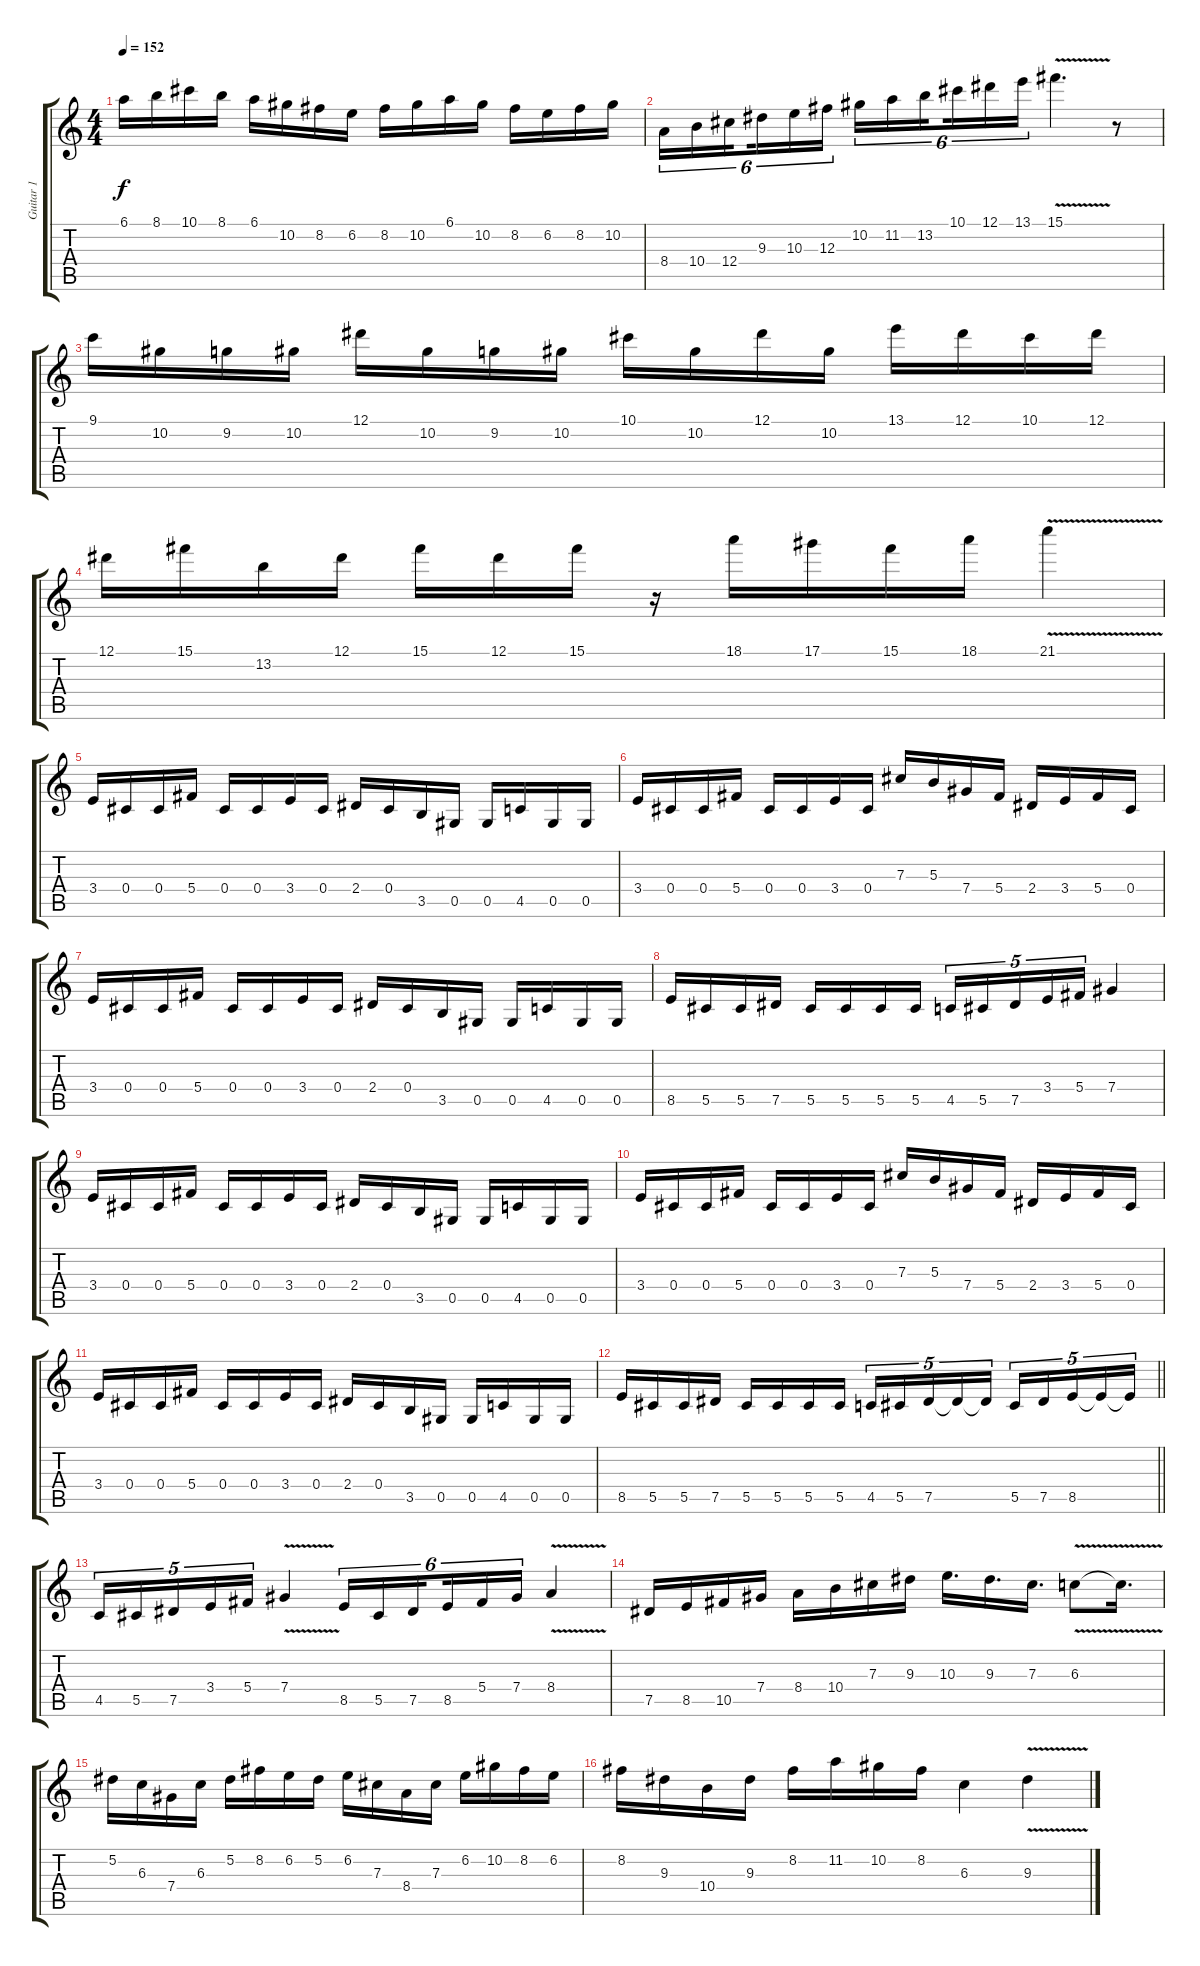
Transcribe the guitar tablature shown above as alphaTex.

\track ("Guitar 1" "Guitar 1") {instrument overdrivenguitar}
\staff {score tabs}
\tuning (Eb4 Bb3 Gb3 Db3 Ab2 Eb2) {hide}
\ts (4 4)
\tempo 152
\clef g2
\ks c
6.1.16{dy f} 8.1.16 10.1.16 8.1.16 6.1.16 10.2.16 8.2.16 6.2.16 8.2.16 10.2.16 6.1.16 10.2.16 8.2.16 6.2.16 8.2.16 10.2.16 |
8.4.16{tu (6 4)} 10.4.16{tu (6 4)} 12.4.16{tu (6 4) beam splitsecondary} 9.3.16{tu (6 4)} 10.3.16{tu (6 4)} 12.3.16{tu (6 4)} 10.2.16{tu (6 4)} 11.2.16{tu (6 4)} 13.2.16{tu (6 4) beam splitsecondary} 10.1.16{tu (6 4)} 12.1.16{tu (6 4)} 13.1.16{tu (6 4)} 15.1{v}.4{d} r.8 |
9.1.16 10.2.16 9.2.16 10.2.16 12.1.16 10.2.16 9.2.16 10.2.16 10.1.16 10.2.16 12.1.16 10.2.16 13.1.16 12.1.16 10.1.16 12.1.16 |
12.1.16 15.1.16 13.2.16 12.1.16 15.1.16 12.1.16 15.1.16 r.16 18.1.16 17.1.16 15.1.16 18.1.16 21.1{v}.4 |
3.4.16 0.4.16 0.4.16 5.4.16 0.4.16 0.4.16 3.4.16 0.4.16 2.4.16 0.4.16 3.5.16 0.5.16 0.5.16 4.5.16 0.5.16 0.5.16 |
3.4.16 0.4.16 0.4.16 5.4.16 0.4.16 0.4.16 3.4.16 0.4.16 7.3.16 5.3.16 7.4.16 5.4.16 2.4.16 3.4.16 5.4.16 0.4.16 |
3.4.16 0.4.16 0.4.16 5.4.16 0.4.16 0.4.16 3.4.16 0.4.16 2.4.16 0.4.16 3.5.16 0.5.16 0.5.16 4.5.16 0.5.16 0.5.16 |
8.5.16 5.5.16 5.5.16 7.5.16 5.5.16 5.5.16 5.5.16 5.5.16 4.5.16{tu (5 4)} 5.5.16{tu (5 4)} 7.5.16{tu (5 4)} 3.4.16{tu (5 4)} 5.4.16{tu (5 4)} 7.4.4 |
3.4.16 0.4.16 0.4.16 5.4.16 0.4.16 0.4.16 3.4.16 0.4.16 2.4.16 0.4.16 3.5.16 0.5.16 0.5.16 4.5.16 0.5.16 0.5.16 |
3.4.16 0.4.16 0.4.16 5.4.16 0.4.16 0.4.16 3.4.16 0.4.16 7.3.16 5.3.16 7.4.16 5.4.16 2.4.16 3.4.16 5.4.16 0.4.16 |
3.4.16 0.4.16 0.4.16 5.4.16 0.4.16 0.4.16 3.4.16 0.4.16 2.4.16 0.4.16 3.5.16 0.5.16 0.5.16 4.5.16 0.5.16 0.5.16 |
\barLineRight lightlight
8.5.16 5.5.16 5.5.16 7.5.16 5.5.16 5.5.16 5.5.16 5.5.16 4.5.16{tu (5 4)} 5.5.16{tu (5 4)} 7.5.16{tu (5 4)} 7.5{t}.16{tu (5 4)} 7.5{t}.16{tu (5 4)} 5.5.16{tu (5 4)} 7.5.16{tu (5 4)} 8.5.16{tu (5 4)} 8.5{t}.16{tu (5 4)} 8.5{t}.16{tu (5 4)} |
4.5.16{tu (5 4)} 5.5.16{tu (5 4)} 7.5.16{tu (5 4)} 3.4.16{tu (5 4)} 5.4.16{tu (5 4)} 7.4{v}.4 8.5.16{tu (6 4)} 5.5.16{tu (6 4)} 7.5.16{tu (6 4) beam splitsecondary} 8.5.16{tu (6 4)} 5.4.16{tu (6 4)} 7.4.16{tu (6 4)} 8.4{v}.4 |
7.5.16 8.5.16 10.5.16 7.4.16 8.4.16 10.4.16 7.3.16 9.3.16 10.3.16{d} 9.3.16{d} 7.3.16{d} 6.3{v}.8 6.3{t}.16{d} |
5.2.16 6.3.16 7.4.16 6.3.16 5.2.16 8.2.16 6.2.16 5.2.16 6.2.16 7.3.16 8.4.16 7.3.16 6.2.16 10.2.16 8.2.16 6.2.16 |
8.2.16 9.3.16 10.4.16 9.3.16 8.2.16 11.2.16 10.2.16 8.2.16 6.3.4 9.3{v}.4
